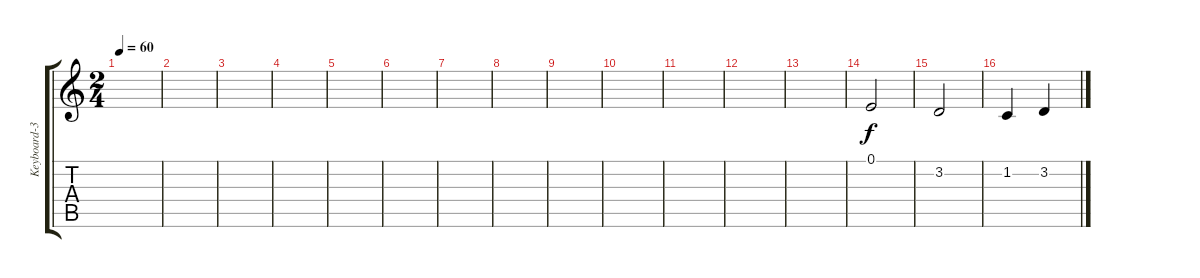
\track ("Keyboard-3" "Keyboard-3") {instrument stringensemble1}
\staff {score tabs}
\tuning (E4 B3 G3 D3 A2 E2) {hide}
\ts (2 4)
\tempo 60
\clef g2
\ks c
|
|
|
|
|
|
|
|
|
|
|
|
|
0.1.2{volume 13} |
3.2.2 |
1.2.4 3.2.4
